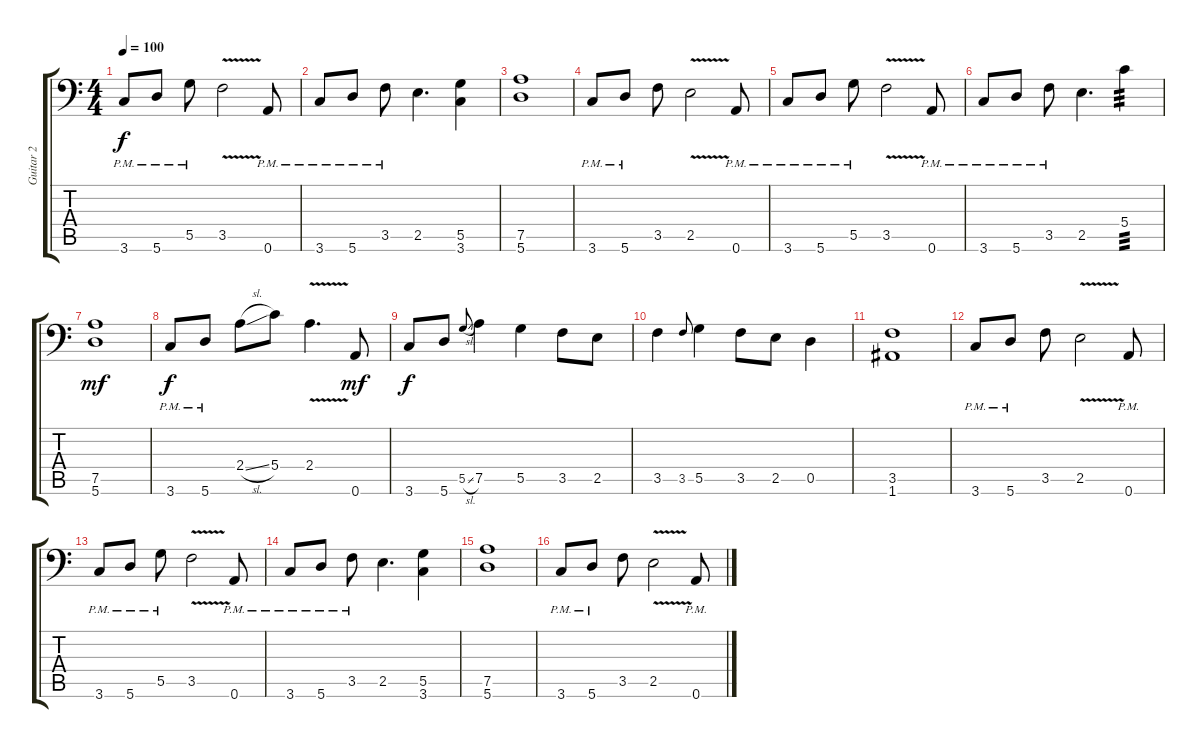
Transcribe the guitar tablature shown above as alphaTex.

\track ("Guitar 2" "Guitar 2") {instrument distortionguitar}
\staff {score tabs}
\tuning (A3 E3 C3 G2 D2 A1) {hide}
\ts (4 4)
\tempo 100
\clef f4
\ks c
3.6{pm}.8{dy f} 5.6{pm}.8 5.5{pm}.8 3.5{v}.2 0.6{pm}.8 |
3.6{pm}.8 5.6{pm}.8 3.5{pm}.8 2.5.4{d} (5.5 3.6).4 |
(7.5 5.6).1 |
3.6{pm}.8{volume 7} 5.6{pm}.8 3.5.8 2.5{v}.2 0.6{pm}.8 |
3.6{pm}.8 5.6{pm}.8 5.5{pm}.8 3.5{v}.2 0.6{pm}.8 |
3.6{pm}.8 5.6{pm}.8 3.5{pm}.8 2.5.4{d} 5.4.4{tp 3} |
(7.5 5.6).1{dy mf} |
3.6{pm}.8{dy f volume 5} 5.6{pm}.8 2.4{sl}.8 5.4.8 2.4{v}.4{d} 0.6.8{dy mf} |
3.6.8{dy f} 5.6.8 5.5{sl}.8{gr onbeat} 7.5.4 5.5.4 3.5.8 2.5.8 |
3.5.4 3.5.8{gr onbeat} 5.5.4 3.5.8 2.5.8 0.5.4 |
(3.5 1.6).1 |
3.6{pm}.8{volume 4} 5.6{pm}.8 3.5.8 2.5{v}.2 0.6{pm}.8 |
3.6{pm}.8 5.6{pm}.8 5.5{pm}.8 3.5{v}.2 0.6{pm}.8 |
3.6{pm}.8 5.6{pm}.8 3.5{pm}.8 2.5.4{d} (5.5 3.6).4 |
(7.5 5.6).1 |
3.6{pm}.8{volume 2} 5.6{pm}.8 3.5.8 2.5{v}.2 0.6{pm}.8
